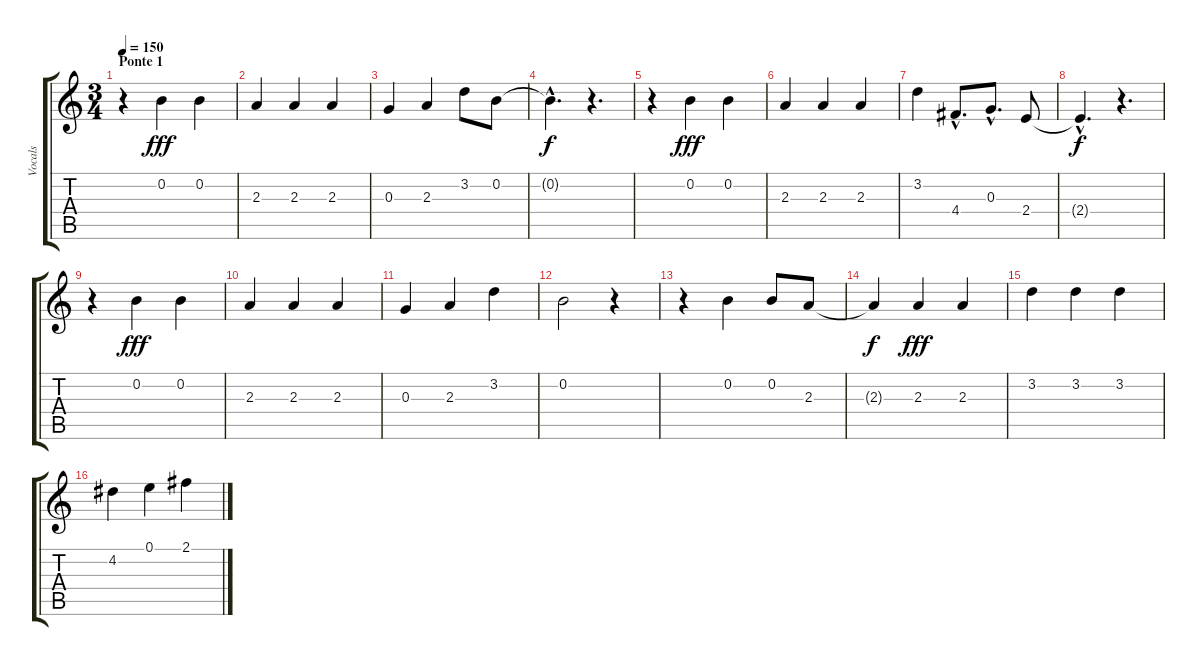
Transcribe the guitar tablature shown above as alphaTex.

\track ("Vocals" "Vocals") {instrument acousticguitarnylon}
\staff {score tabs}
\tuning (E4 B3 G3 D3 A2 E2) {hide}
\ts (3 4)
\section ("" "Ponte 1")
\tempo 150
\clef g2
\ks c
r.4{dy f} 0.2.4{dy fff} 0.2.4 |
2.3.4 2.3.4 2.3.4 |
0.3.4 2.3.4 3.2.8 0.2.8 |
0.2{hac t}.4{d dy f} r.4{d} |
r.4 0.2.4{dy fff} 0.2.4 |
2.3.4 2.3.4 2.3.4 |
3.2.4 4.4{hac}.8{d} 0.3{hac}.8{d} 2.4.8 |
2.4{hac t}.4{d dy f} r.4{d} |
r.4 0.2.4{dy fff} 0.2.4 |
2.3.4 2.3.4 2.3.4 |
0.3.4 2.3.4 3.2.4 |
0.2.2 r.4 |
r.4 0.2.4 0.2.8 2.3.8 |
2.3{t}.4{dy f} 2.3.4{dy fff} 2.3.4 |
3.2.4 3.2.4 3.2.4 |
4.2.4 0.1.4 2.1.4
